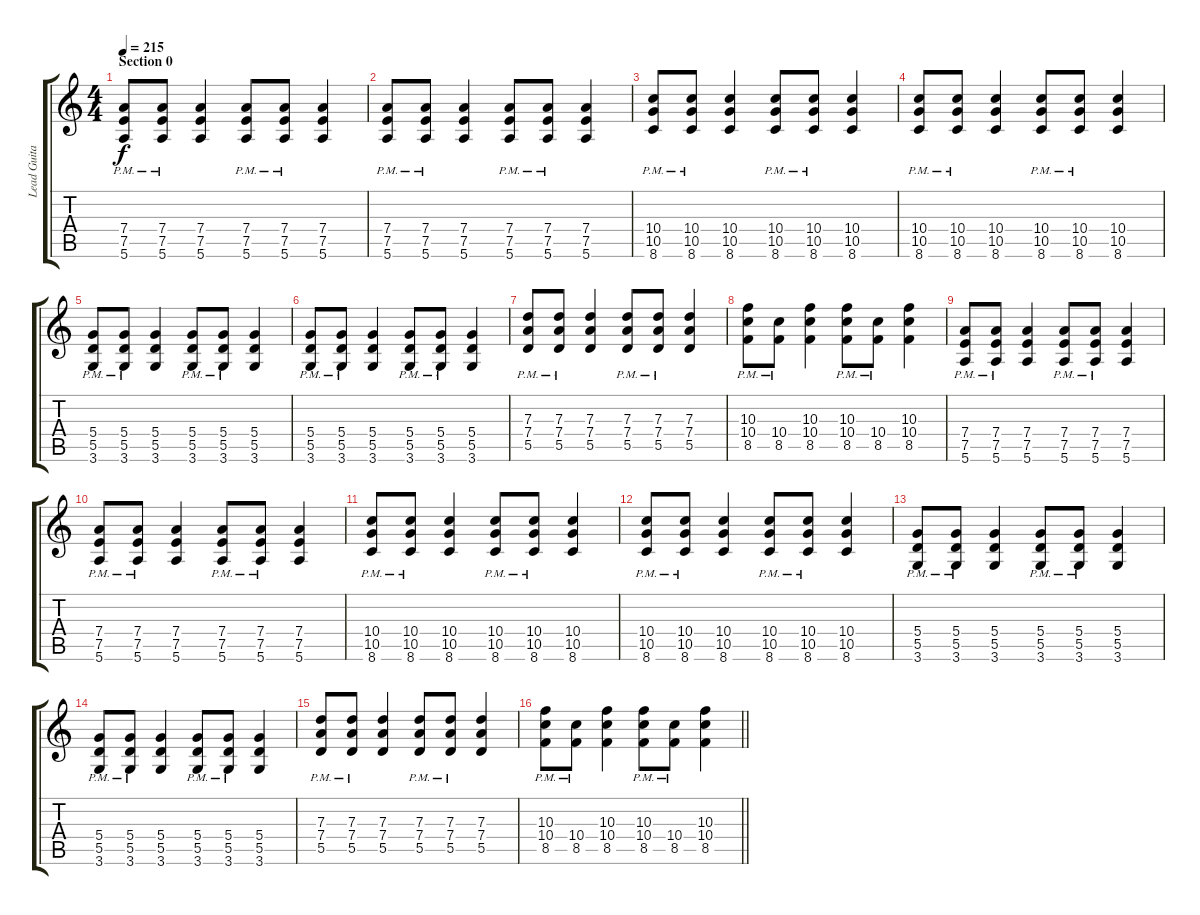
\track ("Lead Guitar" "Lead Guita") {instrument distortionguitar}
\staff {score tabs}
\tuning (E4 B3 G3 D3 A2 E2) {hide}
\ts (4 4)
\section ("" "Section 0")
\tempo 215
\clef g2
\ks c
(7.4{pm} 7.5{pm} 5.6{pm}).8{dy f} (7.4{pm} 7.5{pm} 5.6{pm}).8 (7.4 7.5 5.6).4 (7.4{pm} 7.5{pm} 5.6{pm}).8 (7.4{pm} 7.5{pm} 5.6{pm}).8 (7.4 7.5 5.6).4 |
(7.4{pm} 7.5{pm} 5.6{pm}).8 (7.4{pm} 7.5{pm} 5.6{pm}).8 (7.4 7.5 5.6).4 (7.4{pm} 7.5{pm} 5.6{pm}).8 (7.4{pm} 7.5{pm} 5.6{pm}).8 (7.4 7.5 5.6).4 |
(10.4{pm} 10.5{pm} 8.6{pm}).8 (10.4{pm} 10.5{pm} 8.6{pm}).8 (10.4 10.5 8.6).4 (10.4{pm} 10.5{pm} 8.6{pm}).8 (10.4{pm} 10.5{pm} 8.6{pm}).8 (10.4 10.5 8.6).4 |
(10.4{pm} 10.5{pm} 8.6{pm}).8 (10.4{pm} 10.5{pm} 8.6{pm}).8 (10.4 10.5 8.6).4 (10.4{pm} 10.5{pm} 8.6{pm}).8 (10.4{pm} 10.5{pm} 8.6{pm}).8 (10.4 10.5 8.6).4 |
(5.4{pm} 5.5{pm} 3.6{pm}).8 (5.4{pm} 5.5{pm} 3.6{pm}).8 (5.4 5.5 3.6).4 (5.4{pm} 5.5{pm} 3.6{pm}).8 (5.4{pm} 5.5{pm} 3.6{pm}).8 (5.4 5.5 3.6).4 |
(5.4{pm} 5.5{pm} 3.6{pm}).8 (5.4{pm} 5.5{pm} 3.6{pm}).8 (5.4 5.5 3.6).4 (5.4{pm} 5.5{pm} 3.6{pm}).8 (5.4{pm} 5.5{pm} 3.6{pm}).8 (5.4 5.5 3.6).4 |
(7.3{pm} 7.4{pm} 5.5{pm}).8 (7.3{pm} 7.4{pm} 5.5{pm}).8 (7.3 7.4 5.5).4 (7.3{pm} 7.4{pm} 5.5{pm}).8 (7.3{pm} 7.4{pm} 5.5{pm}).8 (7.3 7.4 5.5).4 |
(10.3{pm} 10.4{pm} 8.5{pm}).8 (10.4{pm} 8.5{pm}).8 (10.3 10.4 8.5).4 (10.3{pm} 10.4{pm} 8.5{pm}).8 (10.4{pm} 8.5{pm}).8 (10.3 10.4 8.5).4 |
(7.4{pm} 7.5{pm} 5.6{pm}).8 (7.4{pm} 7.5{pm} 5.6{pm}).8 (7.4 7.5 5.6).4 (7.4{pm} 7.5{pm} 5.6{pm}).8 (7.4{pm} 7.5{pm} 5.6{pm}).8 (7.4 7.5 5.6).4 |
(7.4{pm} 7.5{pm} 5.6{pm}).8 (7.4{pm} 7.5{pm} 5.6{pm}).8 (7.4 7.5 5.6).4 (7.4{pm} 7.5{pm} 5.6{pm}).8 (7.4{pm} 7.5{pm} 5.6{pm}).8 (7.4 7.5 5.6).4 |
(10.4{pm} 10.5{pm} 8.6{pm}).8 (10.4{pm} 10.5{pm} 8.6{pm}).8 (10.4 10.5 8.6).4 (10.4{pm} 10.5{pm} 8.6{pm}).8 (10.4{pm} 10.5{pm} 8.6{pm}).8 (10.4 10.5 8.6).4 |
(10.4{pm} 10.5{pm} 8.6{pm}).8 (10.4{pm} 10.5{pm} 8.6{pm}).8 (10.4 10.5 8.6).4 (10.4{pm} 10.5{pm} 8.6{pm}).8 (10.4{pm} 10.5{pm} 8.6{pm}).8 (10.4 10.5 8.6).4 |
(5.4{pm} 5.5{pm} 3.6{pm}).8 (5.4{pm} 5.5{pm} 3.6{pm}).8 (5.4 5.5 3.6).4 (5.4{pm} 5.5{pm} 3.6{pm}).8 (5.4{pm} 5.5{pm} 3.6{pm}).8 (5.4 5.5 3.6).4 |
(5.4{pm} 5.5{pm} 3.6{pm}).8 (5.4{pm} 5.5{pm} 3.6{pm}).8 (5.4 5.5 3.6).4 (5.4{pm} 5.5{pm} 3.6{pm}).8 (5.4{pm} 5.5{pm} 3.6{pm}).8 (5.4 5.5 3.6).4 |
(7.3{pm} 7.4{pm} 5.5{pm}).8 (7.3{pm} 7.4{pm} 5.5{pm}).8 (7.3 7.4 5.5).4 (7.3{pm} 7.4{pm} 5.5{pm}).8 (7.3{pm} 7.4{pm} 5.5{pm}).8 (7.3 7.4 5.5).4 |
\barLineRight lightlight
(10.3{pm} 10.4{pm} 8.5{pm}).8 (10.4{pm} 8.5{pm}).8 (10.3 10.4 8.5).4 (10.3{pm} 10.4{pm} 8.5{pm}).8 (10.4{pm} 8.5{pm}).8 (10.3 10.4 8.5).4
